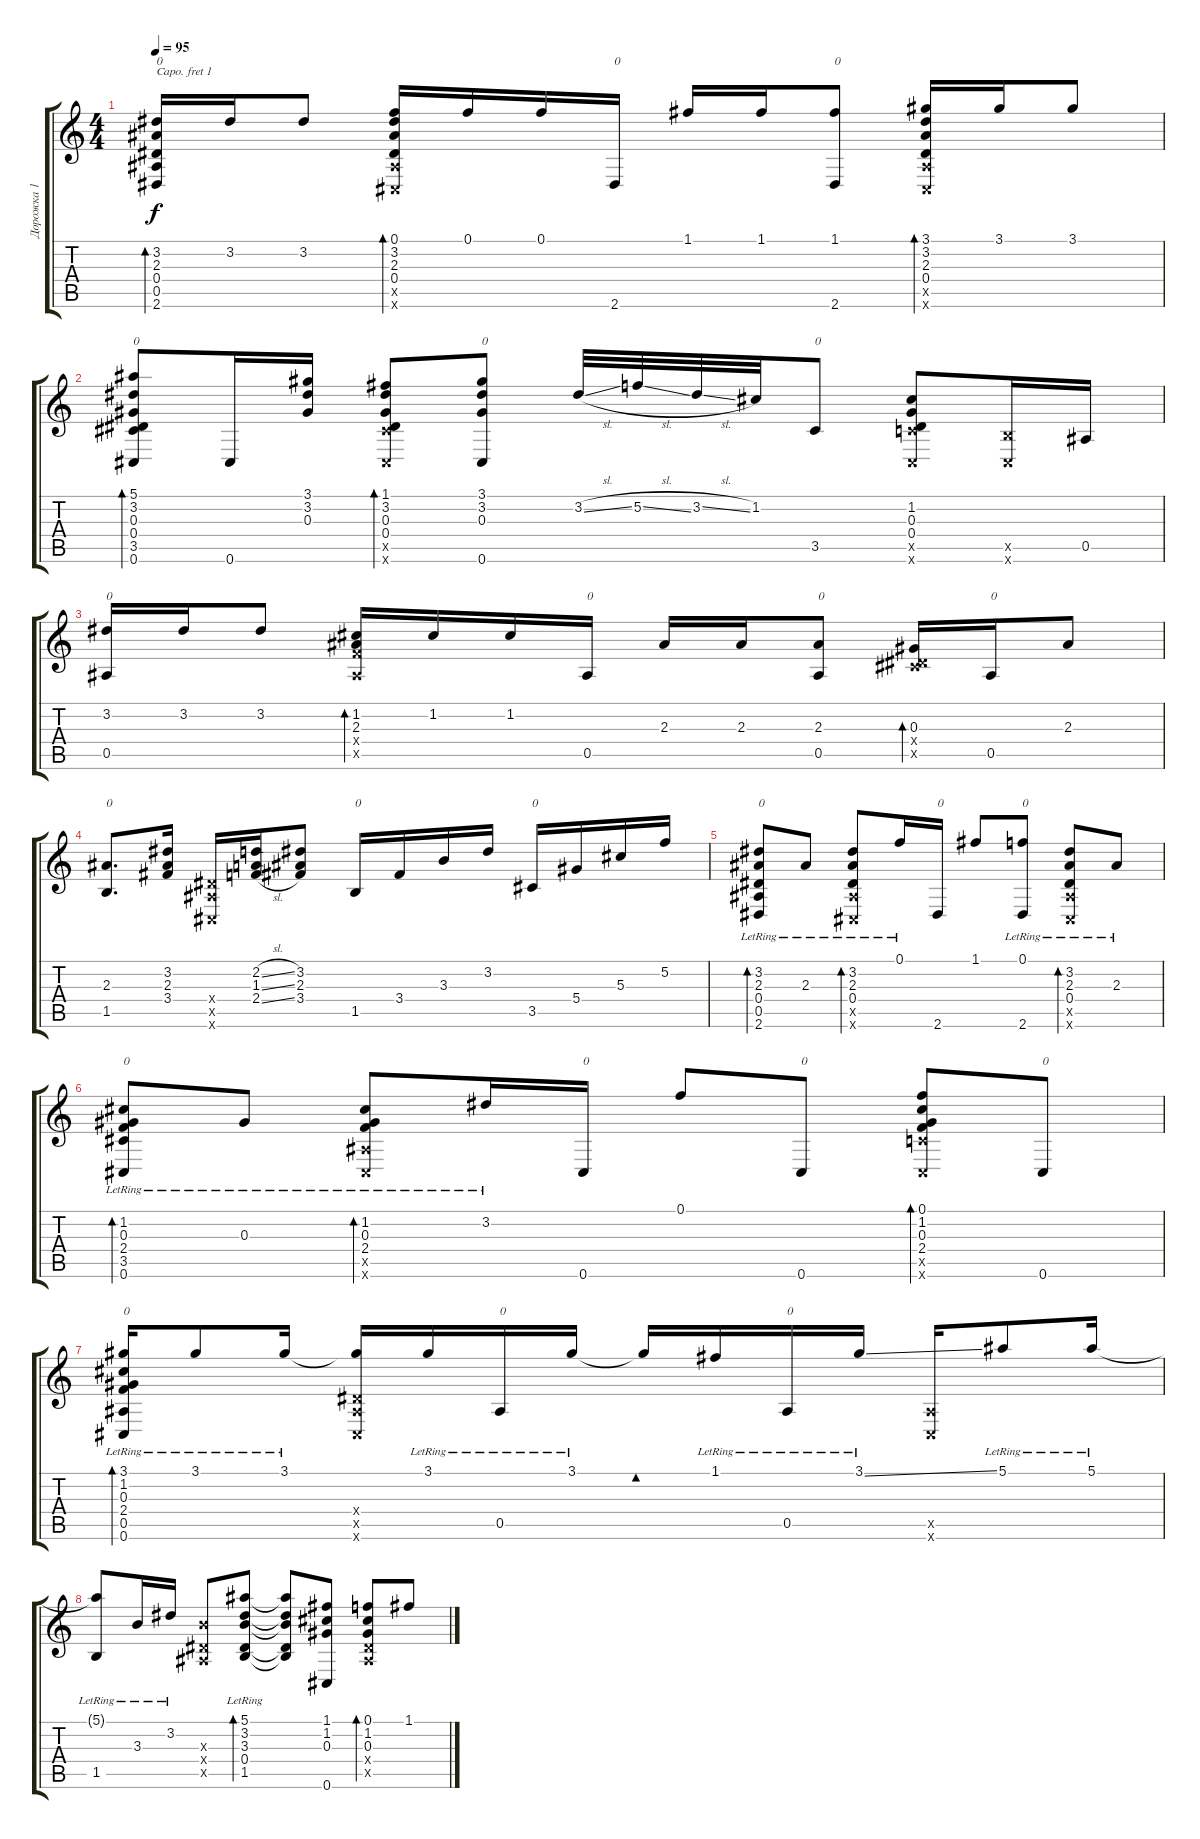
\track ("Дорожка 1" "Дорожка 1") {instrument acousticguitarsteel}
\staff {score tabs}
\capo 1
\tuning (E4 B3 G3 D3 A2 C2) {hide}
\ts (4 4)
\tempo 95
\clef g2
\ks c
(3.2 2.3 0.4 0.5 2.6).16{bd 60 txt "0" dy f} 3.2.16 3.2.8 (0.1 3.2 2.3 0.4 0.5{x} 0.6{x}).16{bd 60} 0.1.16 0.1.16 2.6.16{txt "0"} 1.1.16 1.1.16 (1.1 2.6).8{txt "0"} (3.1 3.2 2.3 0.4 0.5{x} 0.6{x}).16{bd 60} 3.1.16 3.1.8 |
(5.1 3.2 0.3 0.4 3.5 0.6).8{bd 60 txt "0"} 0.6.16 (3.1 3.2 0.3).16 (1.1 3.2 0.3 0.4 3.5{x} 0.6{x}).8{bd 60} (3.1 3.2 0.3 0.6).8{txt "0"} 3.2{sl}.32 5.2{sl}.32 3.2{sl}.32 1.2.32 3.5.8{txt "0"} (1.2 0.3 0.4 2.5{x} 0.6{x}).8 (1.5{x} 0.6{x}).16 0.5.16 |
(3.2 0.5).16{txt "0"} 3.2.16 3.2.8 (1.2 2.3 2.4{x} 0.5{x}).16{bd 60} 1.2.16 1.2.16 0.5.16{txt "0"} 2.3.16 2.3.16 (2.3 0.5).8{txt "0"} (0.3 0.4{x} 3.5{x}).16{bd 60} 0.5.16{txt "0"} 2.3.8 |
(2.3 1.5).8{d txt "0"} (3.2 2.3 3.4).16 (0.4{x} 0.5{x} 0.6{x}).16 (2.2{sl} 1.3{sl} 2.4{sl}).16 (3.2 2.3 3.4).8 1.5.16{txt "0"} 3.4.16 3.3.16 3.2.16 3.5.16{txt "0"} 5.4.16 5.3.16 5.2.16 |
(3.2{lr} 2.3{lr} 0.4{lr} 0.5{lr} 2.6{lr}).8{bd 60 txt "0"} 2.3{lr}.8 (3.2{lr} 2.3 0.4 0.5{x} 0.6{x}).8{bd 60} 0.1{lr}.16 2.6.16{txt "0"} 1.1.8 (0.1{lr} 2.6).8{txt "0"} (3.2{lr} 2.3 0.4 0.5{x} 0.6{x}).8{bd 60} 2.3{lr}.8 |
(1.2{lr} 0.3{lr} 2.4{lr} 3.5{lr} 0.6{lr}).8{bd 60 txt "0"} 0.3{lr}.8 (1.2{lr} 0.3 2.4 0.5{x} 0.6{x}).8{bd 60} 3.2{lr}.16 0.6.16{txt "0"} 0.1.8 0.6.8{txt "0"} (0.1 1.2 0.3 2.4 2.5{x} 0.6{x}).8{bd 60} 0.6.8{txt "0"} |
(3.1{lr} 1.2{lr} 0.3{lr} 2.4{lr} 0.5{lr} 0.6{lr}).16{bd 60 txt "0"} 3.1{lr}.8 3.1{lr}.16 (3.1{t} 0.4{x} 0.5{x} 0.6{x}).16 3.1{lr}.16 0.5{lr}.16{txt "0"} 3.1{lr}.16 3.1{t}.16{bd 60} 1.1{lr}.16 0.5{lr}.16{txt "0"} 3.1{ss lr}.16 (0.5{x} 0.6{x}).16 5.1{lr}.8 5.1{lr}.16 |
(5.1{t} 1.5{lr}).8 3.3{lr}.16 3.2{lr}.16 (3.3{x} 0.4{x} 0.5{x}).8 (5.1{lr} 3.2{lr} 3.3{lr} 0.4{lr} 1.5{lr}).8{bd 60} (5.1{t} 3.2{t} 3.3{t} 0.4{t} 1.5{t}).8 (1.1 1.2 0.3 0.6).8 (0.1 1.2 0.3 0.4{x} 0.5{x}).8{bd 60} 1.1.8
